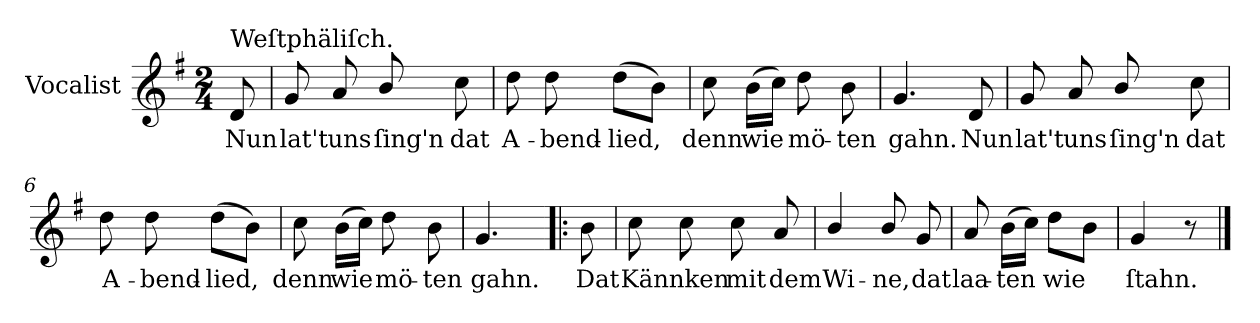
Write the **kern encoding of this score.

**kern	**text
*part1	*part1
*staff1	*staff1
*I"Vocalist	*
*k[f#]	*
*G:	*
*M2/4	*
=	=
!LO:TX:a:t=Weſtphäliſch.	!
8d	Nun
=1	=1
8g	lat't
8a	uns
8b/	ſing'n
8cc	dat
=2	=2
8dd	A-
8dd	-bend-
(8ddL	-lied,
8bJ)	.
=3	=3
8cc	denn
(16bLL	wie
16ccJJ)	.
8dd	mö-
8b	-ten
=4	=4
4.g	gahn.
8d	Nun
=5	=5
8g	lat't
8a	uns
8b/	ſing'n
8cc	dat
=6	=6
8dd	A-
8dd	-bend-
(8ddL	-lied,
8bJ)	.
=7	=7
8cc	denn
(16bLL	wie
16ccJJ)	.
8dd	mö-
8b	-ten
=8	=8
4.g	gahn.
=!|:	=!|:
8b	Dat
=9	=9
8cc	Kännken
8cc	.
8cc	mit
8a	dem
=10	=10
4b/	Wi-
8b/	-ne,
8g	dat
=11	=11
8a	laa-
(16bLL	-ten
16ccJJ)	.
8ddL	wie
8bJ	.
=12	=12
4g	ſtahn.
8r	.
==	==
*-	*-
